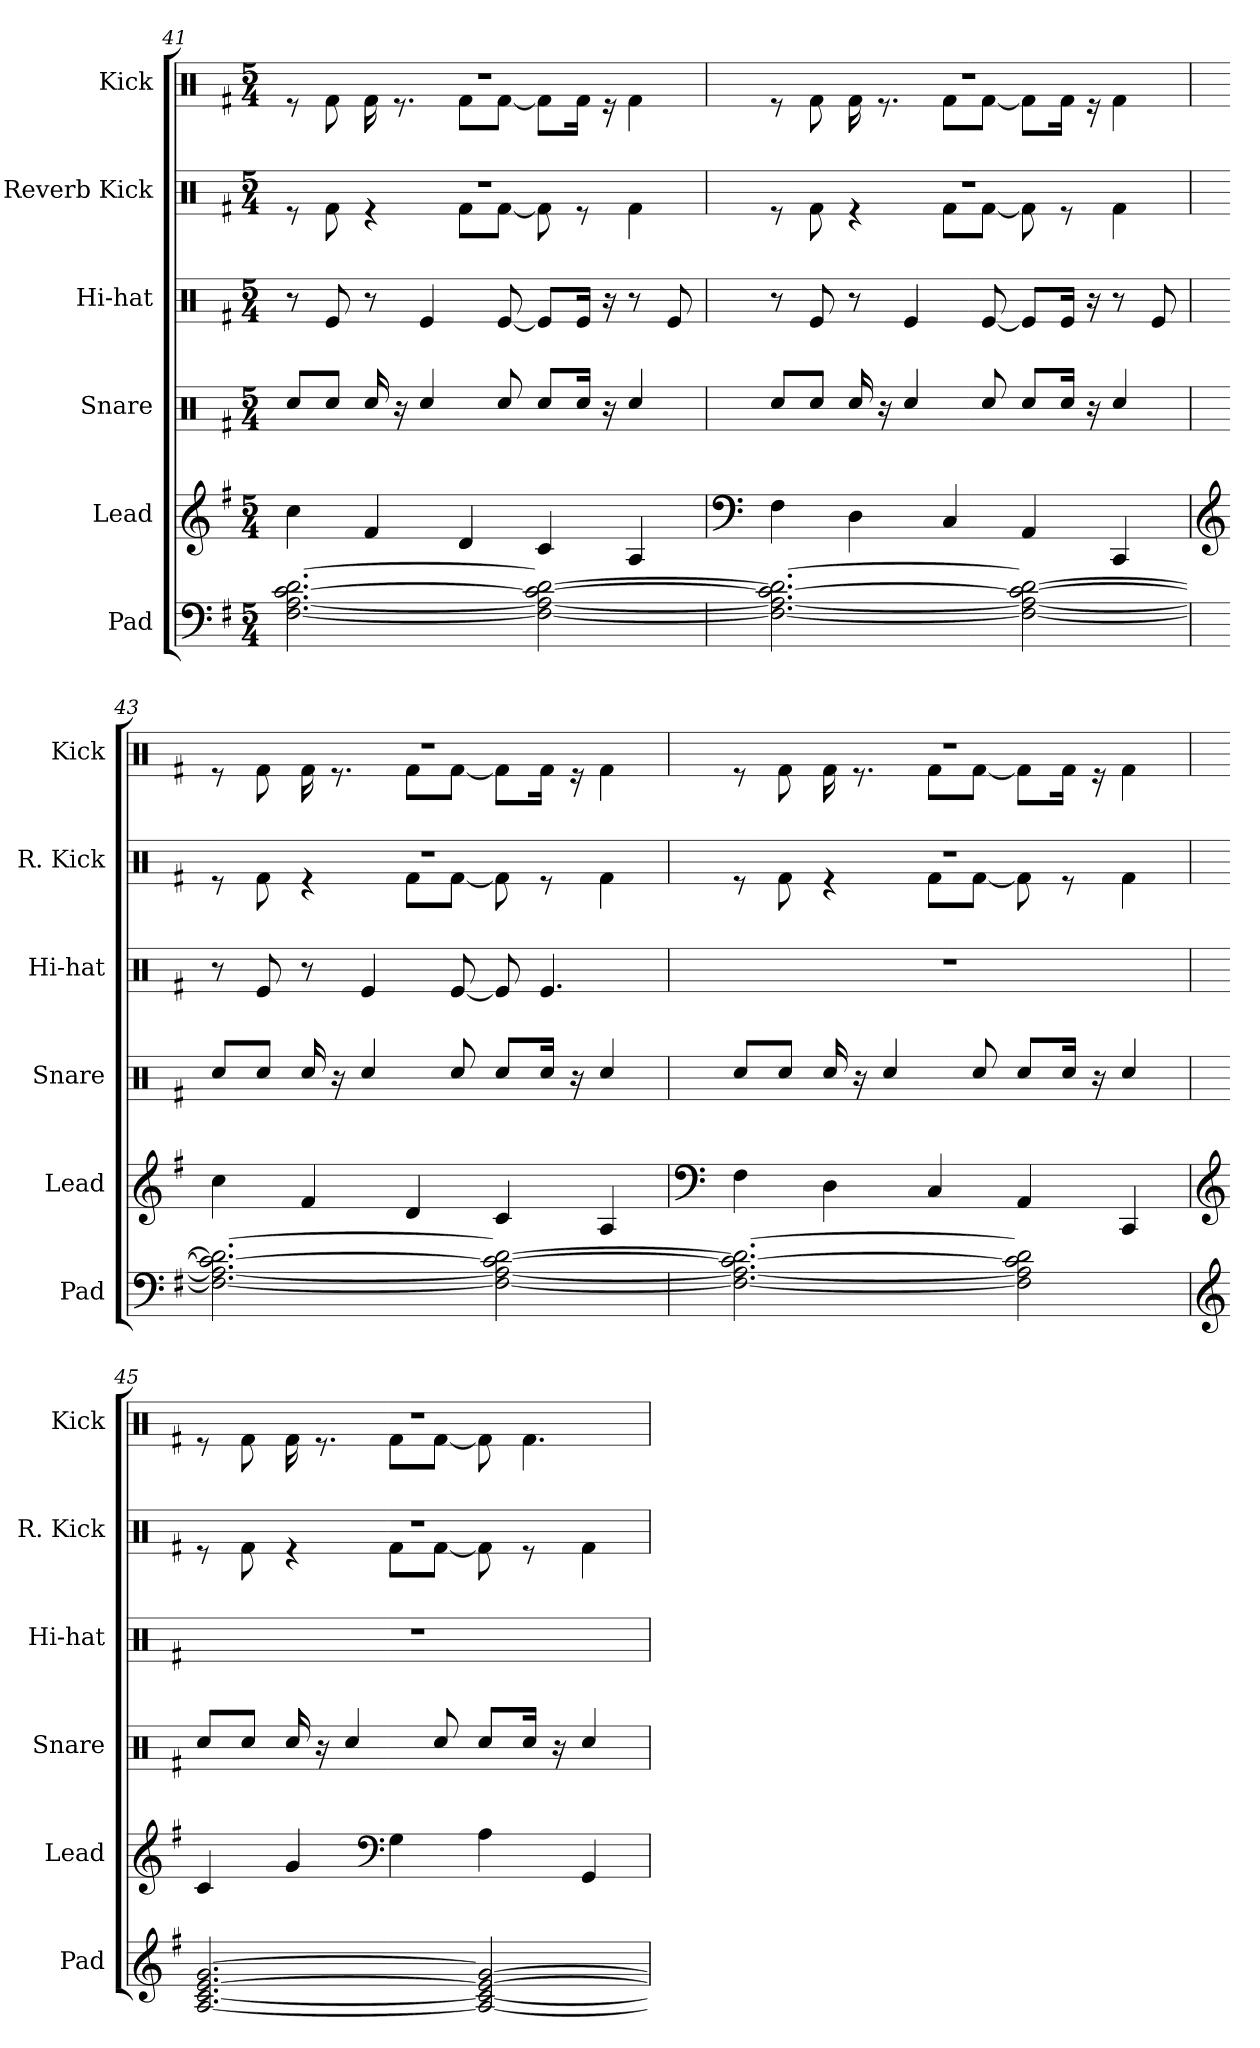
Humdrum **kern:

**kern	**kern	**kern	**kern	**kern	**kern
*part6	*part5	*part4	*part3	*part2	*part1
*staff6	*staff5	*staff4	*staff3	*staff2	*staff1
*I"Pad	*I"Lead	*I"Snare	*I"Hi-hat	*I"Reverb Kick	*I"Kick
*I'Pad	*I'Lead	*I'Snare	*I'Hi-hat	*I'R. Kick	*I'Kick
!!LO:PB:g=z
*clefF4	*clefG2	*clefX	*clefX	*clefX	*clefX
*k[f#]	*k[f#]	*k[f#]	*k[f#]	*k[f#]	*k[f#]
*M5/4	*M5/4	*M5/4	*M5/4	*M5/4	*M5/4
=41	=41	=41	=41	=41	=41
*	*	*	*	*^	*^
[2.F#\ [2.A\ [2.c\ [2.d\	4cc\	8Rcc/L	8r	4%5r	8r	4%5r	8r
.	.	8Rcc/J	8Re/	.	8Rf\	.	8Rf\
.	4f#/	16Rcc/	8r	.	4r	.	16Rf\
.	.	16r	.	.	.	.	8.r
.	.	4Rcc/	4Re/	.	.	.	.
.	4d/	.	.	.	8Rf\L	.	8Rf\L
.	.	8Rcc/	[8Re/	.	[8Rf\J	.	[8Rf\J
2F#\_ 2A\_ 2c\_ 2d\_	4c/	8Rcc/L	8Re/L]	.	8Rf\]	.	8Rf\L]
.	.	16Rcc/Jk	16Re/Jk	.	8r	.	16Rf\Jk
.	.	16r	16r	.	.	.	16r
.	4A/	4Rcc/	8r	.	4Rf\	.	4Rf\
.	.	.	8Re/	.	.	.	.
=42	=42	=42	=42	=42	=42	=42	=42
*	*clefF4	*	*	*	*	*	*
2.F#\_ 2.A\_ 2.c\_ 2.d\_	4F#\	8Rcc/L	8r	4%5r	8r	4%5r	8r
.	.	8Rcc/J	8Re/	.	8Rf\	.	8Rf\
.	4D\	16Rcc/	8r	.	4r	.	16Rf\
.	.	16r	.	.	.	.	8.r
.	.	4Rcc/	4Re/	.	.	.	.
.	4C/	.	.	.	8Rf\L	.	8Rf\L
.	.	8Rcc/	[8Re/	.	[8Rf\J	.	[8Rf\J
2F#\_ 2A\_ 2c\_ 2d\_	4AA/	8Rcc/L	8Re/L]	.	8Rf\]	.	8Rf\L]
.	.	16Rcc/Jk	16Re/Jk	.	8r	.	16Rf\Jk
.	.	16r	16r	.	.	.	16r
.	4CC/	4Rcc/	8r	.	4Rf\	.	4Rf\
.	.	.	8Re/	.	.	.	.
!!LO:LB:g=z	!!
=43	=43	=43	=43	=43	=43	=43	=43
*	*clefG2	*	*	*	*	*	*
2.F#\_ 2.A\_ 2.c\_ 2.d\_	4cc\	8Rcc/L	8r	4%5r	8r	4%5r	8r
.	.	8Rcc/J	8Re/	.	8Rf\	.	8Rf\
.	4f#/	16Rcc/	8r	.	4r	.	16Rf\
.	.	16r	.	.	.	.	8.r
.	.	4Rcc/	4Re/	.	.	.	.
.	4d/	.	.	.	8Rf\L	.	8Rf\L
.	.	8Rcc/	[8Re/	.	[8Rf\J	.	[8Rf\J
2F#\_ 2A\_ 2c\_ 2d\_	4c/	8Rcc/L	8Re/]	.	8Rf\]	.	8Rf\L]
.	.	16Rcc/Jk	4.Re/	.	8r	.	16Rf\Jk
.	.	16r	.	.	.	.	16r
.	4A/	4Rcc/	.	.	4Rf\	.	4Rf\
=44	=44	=44	=44	=44	=44	=44	=44
*	*clefF4	*	*	*	*	*	*
2.F#\_ 2.A\_ 2.c\_ 2.d\_	4F#\	8Rcc/L	4%5r	4%5r	8r	4%5r	8r
.	.	8Rcc/J	.	.	8Rf\	.	8Rf\
.	4D\	16Rcc/	.	.	4r	.	16Rf\
.	.	16r	.	.	.	.	8.r
.	.	4Rcc/	.	.	.	.	.
.	4C/	.	.	.	8Rf\L	.	8Rf\L
.	.	8Rcc/	.	.	[8Rf\J	.	[8Rf\J
2F#\] 2A\] 2c\] 2d\]	4AA/	8Rcc/L	.	.	8Rf\]	.	8Rf\L]
.	.	16Rcc/Jk	.	.	8r	.	16Rf\Jk
.	.	16r	.	.	.	.	16r
.	4CC/	4Rcc/	.	.	4Rf\	.	4Rf\
!!LO:PB:g=z	!!
=45	=45	=45	=45	=45	=45	=45	=45
*clefG2	*clefG2	*	*	*	*	*	*
[2.A/ [2.c/ [2.e/ [2.g/	4c/	8Rcc/L	4%5r	4%5r	8r	4%5r	8r
.	.	8Rcc/J	.	.	8Rf\	.	8Rf\
.	4g/	16Rcc/	.	.	4r	.	16Rf\
.	.	16r	.	.	.	.	8.r
.	.	4Rcc/	.	.	.	.	.
*	*clefF4	*	*	*	*	*	*
.	4G\	.	.	.	8Rf\L	.	8Rf\L
.	.	8Rcc/	.	.	[8Rf\J	.	[8Rf\J
2A/_ 2c/_ 2e/_ 2g/_	4A\	8Rcc/L	.	.	8Rf\]	.	8Rf\]
.	.	16Rcc/Jk	.	.	8r	.	4.Rf\
.	.	16r	.	.	.	.	.
.	4GG/	4Rcc/	.	.	4Rf\	.	.
*	*	*	*	*v	*v	*	*
*	*	*	*	*	*v	*v
=	=	=	=	=	=
*-	*-	*-	*-	*-	*-
